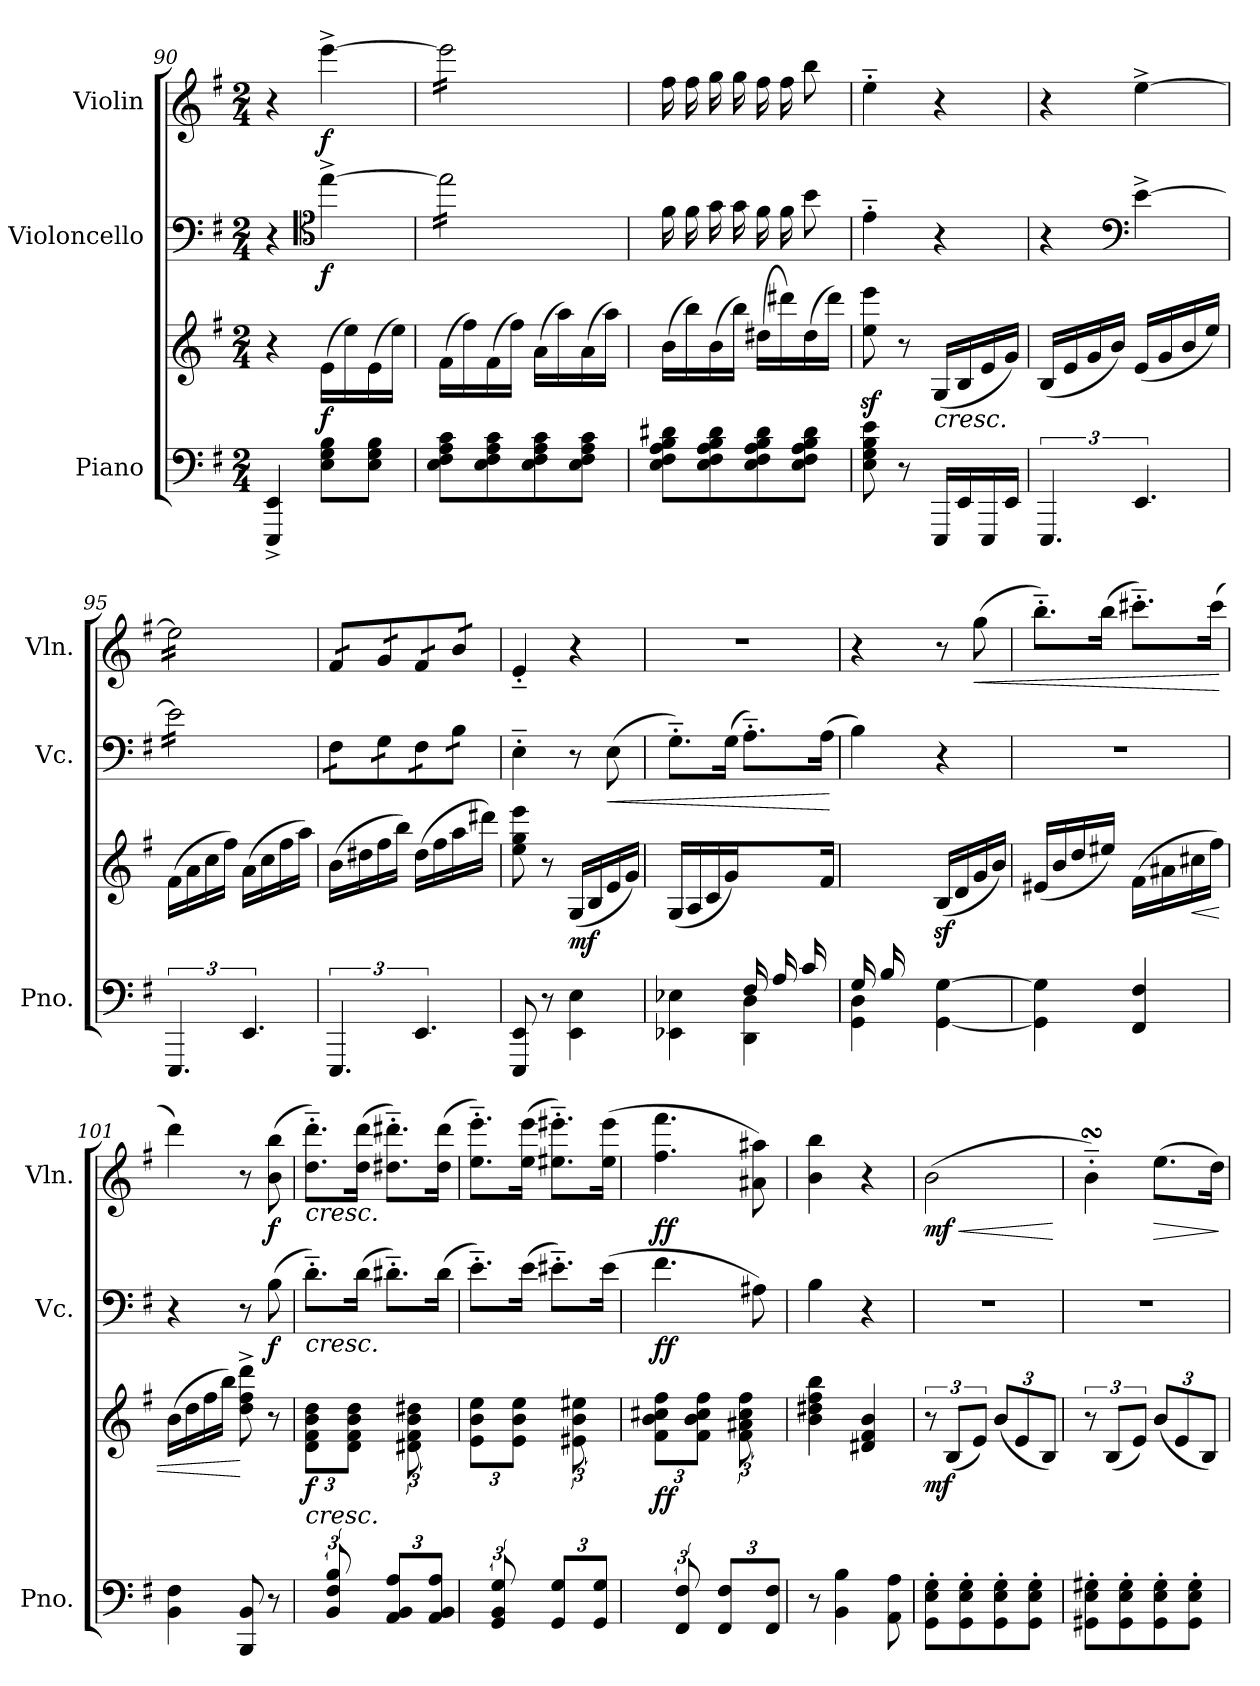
**kern	**kern	**dynam	**kern	**dynam	**kern	**dynam
*part3	*part3	*part3	*part2	*part2	*part1	*part1
*staff4	*staff3	*staff3/4	*staff2	*staff2	*staff1	*staff1
*I"Piano	*	*	*I"Violoncello	*	*I"Violin	*
*I'Pno.	*	*	*I'Vc.	*	*I'Vln.	*
!!LO:LB:g=z
*clefF4	*clefG2	*	*clefF4	*	*clefG2	*
*k[f#]	*k[f#]	*	*k[f#]	*	*k[f#]	*
*M2/4	*M2/4	*	*M2/4	*	*M2/4	*
=90	=90	=90	=90	=90	=90	=90
4EEE/^ 4EE/^	4r	.	4r	.	4r	.
*	*	*	*clefC4	*	*	*
!	!	!LO:DY:b	!	!LO:DY:b	!	!LO:DY:b
8E\ 8G\ 8B\L	(16e\LL	f	[4ee^\	f	[4eee^\	f
.	16ee\)	.	.	.	.	.
8E\ 8G\ 8B\J	(16e\	.	.	.	.	.
.	16ee\JJ)	.	.	.	.	.
=91	=91	=91	=91	=91	=91	=91
*	*	*	*tremolo	*	*	*
*	*	*	*	*	*tremolo	*
8E\ 8F#\ 8A\ 8c\L	(16f#\LL	.	16ee\]LL	.	16eee\]LL	.
.	16ff#\)	.	16ee\	.	16eee\	.
8E\ 8F#\ 8A\ 8c\	(16f#\	.	16cc\	.	16ccc\	.
.	16ff#\JJ)	.	16cc\	.	16ccc\	.
8E\ 8F#\ 8A\ 8c\	(16a\LL	.	16a\	.	16aa\	.
.	16aa\)	.	16a\	.	16aa\	.
8E\ 8F#\ 8A\ 8c\J	(16a\	.	16g\	.	16gg\	.
.	16aa\JJ)	.	16g\JJ	.	16gg\JJ	.
=92	=92	=92	=92	=92	=92	=92
8E\ 8F#\ 8A\ 8B\ 8d#X\L	(16b\LL	.	16f#\LL	.	16ff#\LL	.
.	16bb\)	.	16f#\	.	16ff#\	.
8E\ 8F#\ 8A\ 8B\ 8d#\	(16b\	.	16g\	.	16gg\	.
.	16bb\JJ)	.	16g\	.	16gg\	.
8E\ 8F#\ 8A\ 8B\ 8d#\	(16dd#X\LL	.	16f#\	.	16ff#\	.
.	16ddd#X\)	.	16f#\	.	16ff#\	.
*	*	*	*	*	*Xtremolo	*
*	*	*	*Xtremolo	*	*	*
8E\ 8F#\ 8A\ 8B\ 8d#\J	(16dd#\	.	8b\J	.	8bb\J	.
.	16ddd#\JJ)	.	.	.	.	.
=93	=93	=93	=93	=93	=93	=93
8E\ 8G\ 8B\ 8e\	8ee\z< 8eee\z<	.	4e'~\	.	4ee'~\	.
8r	8r	.	.	.	.	.
!	!LO:TX:b:i:t=cresc.	!	!	!	!	!
16EEE/LL	(16G/LL	.	4r	.	4r	.
16EE/	16B/	.	.	.	.	.
16EEE/	16e/	.	.	.	.	.
16EE/JJ	16g/JJ)	.	.	.	.	.
=94	=94	=94	=94	=94	=94	=94
6.EEE/	(16B/LL	.	4r	.	4r	.
.	16e/	.	.	.	.	.
.	16g/	.	.	.	.	.
.	16b/JJ)	.	.	.	.	.
*	*	*	*clefF4	*	*	*
6.EE/	(16e/LL	.	[4e^\	.	[4ee^\	.
.	16g/	.	.	.	.	.
.	16b/	.	.	.	.	.
.	16ee/JJ)	.	.	.	.	.
=95	=95	=95	=95	=95	=95	=95
*	*	*	*tremolo	*	*	*
*	*	*	*	*	*tremolo	*
6.EEE/	(16f#\LL	.	16e\]LL	.	16ee\]LL	.
.	16a\	.	16e\	.	16ee\	.
.	16cc\	.	16c\	.	16cc\	.
.	16ff#\JJ)	.	16c\	.	16cc\	.
6.EE/	(16a\LL	.	16A\	.	16a\	.
.	16cc\	.	16A\	.	16a\	.
.	16ff#\	.	16G\	.	16g\	.
.	16aa\JJ)	.	16G\JJ	.	16g\JJ	.
!!LO:PB:g=z
=96	=96	=96	=96	=96	=96	=96
6.EEE/	(16b\LL	.	16F#\LL	.	16f#/LL	.
.	16dd#X\	.	16F#\	.	16f#/	.
.	16ff#\	.	16G\	.	16g/	.
.	16bb\JJ)	.	16G\	.	16g/	.
6.EE/	(16dd#\LL	.	16F#\	.	16f#/	.
.	16ff#\	.	16F#\	.	16f#/	.
.	16aa\	.	16B\	.	16b/	.
.	16ddd#X\JJ)	.	16B\JJ	.	16b/JJ	.
*	*	*	*	*	*Xtremolo	*
*	*	*	*Xtremolo	*	*	*
=97	=97	=97	=97	=97	=97	=97
8EEE/ 8EE/	8ee\ 8gg\ 8eee\	.	4E'~\	.	4e'~/	.
8r	8r	.	.	.	.	.
!	!	!LO:DY:b	!	!	!	!
4EE\ 4E\	(16G/LL	mf	8r	.	4r	.
.	16B/	.	.	.	.	.
!	!	!	!	!LO:HP:b	!	!
.	16e/	.	(8E\	<	.	.
.	16g/JJ)	.	.	.	.	.
=98	=98	=98	=98	=98	=98	=98
*^	*	*	*	*	*	*
4ryy	4EE-X\ 4E-X\	(16G/LL	.	8.G'~\L)	.	2r	.
.	.	16A/	.	.	.	.	.
.	.	16c/	.	.	.	.	.
.	.	16g/JJ)	.	(16G\Jk	.	.	.
(16F#/LL	4DD\ 4D\	8.ryy	.	8.A'~\L)	.	.	.
16A/	.	.	.	.	.	.	.
16c/	.	.	.	.	.	.	.
16ryy	.	16f#\JJ)	.	(16A\Jk	.	.	.
*v	*v	*	*	*	*	*	*
.	.	.	.	[	.	.
=99	=99	=99	=99	=99	=99	=99
*^	*	*	*	*	*	*
(16G/LL	4GG\ 4D\	8ryy	.	4B\)	.	4r	.
16B/	.	.	.	.	.	.	.
4.ryy	.	16d\	.	.	.	.	.
.	.	16g\JJ)	.	.	.	.	.
.	[4GG\ [4G\	(16Bz</LL	.	4r	.	8r	.
.	.	16d/	.	.	.	.	.
!	!	!	!	!	!	!	!LO:HP:b
.	.	16g/	.	.	.	(8gg\	<
.	.	16b/JJ)	.	.	.	.	.
*v	*v	*	*	*	*	*	*
=100	=100	=100	=100	=100	=100	=100
4GG\] 4G\]	(16e#X/LL	.	2r	.	8.bb'~\L)	.
.	16b/	.	.	.	.	.
.	16dd/	.	.	.	.	.
.	16ee#X/JJ)	.	.	.	(16bb\Jk	.
4FF#/ 4F#/	(16f#\LL	.	.	.	8.ccc#X'~\L)	.
.	16a#X\	.	.	.	.	.
!	!	!LO:HP:b	!	!	!	!
.	16cc#X\	<	.	.	.	.
.	16ff#\JJ)	.	.	.	(16ccc#\Jk	.
.	.	.	.	.	.	[
=101	=101	=101	=101	=101	=101	=101
4BB\ 4F#\	(16b\LL	.	4r	.	4ddd\)	.
.	16dd\	.	.	.	.	.
.	16ff#\	.	.	.	.	.
.	16bb\JJ)	.	.	.	.	.
8BBB/ 8BB/	8dd\^ 8ff#\^ 8ddd\^	[	8r	.	8r	.
!	!	!	!	!LO:DY:b	!	!LO:DY:b
8r	8r	.	(8B\	f	(8b\ 8bb\	f
!!LO:LB:g=z
=102	=102	=102	=102	=102	=102	=102
*^	*	*	*	*	*	*
!	!	!	!	!	!	!LO:TX:b:i:t=cresc.	!
!	!	!	!	!LO:TX:b:i:t=cresc.	!	!	!
!	!	!LO:TX:b:i:t=cresc.	!	!	!	!	!
!	!	!	!LO:DY:b	!	!	!	!
12ryy	2ryy	12d\ 12f#\ 12b\ 12dd\L	f	8.d'~\L)	.	8.dd\'~ 8.ddd\'~L)	.
12BB/ 12F#/ 12B/	.	12ryy	.	.	.	.	.
12ryy	.	12d\ 12f#\ 12b\ 12dd\J	.	.	.	.	.
.	.	.	.	(16d\Jk	.	(16dd\ 16ddd\Jk	.
12AA/ 12BB/ 12A/L	.	12ryy	.	8.d#X'~\L)	.	8.dd#X\'~ 8.ddd#X\'~L)	.
12ryy	.	12d#X\ 12f#\ 12b\ 12dd#X\	.	.	.	.	.
12AA/ 12BB/ 12A/J	.	12ryy	.	.	.	.	.
.	.	.	.	(16d#\Jk	.	(16dd#\ 16ddd#\Jk	.
=103	=103	=103	=103	=103	=103	=103	=103
12ryy	2ryy	12e\ 12b\ 12ee\L	.	8.e'~\L)	.	8.ee\'~ 8.eee\'~L)	.
12GG/ 12BB/ 12G/	.	12ryy	.	.	.	.	.
12ryy	.	12e\ 12b\ 12ee\J	.	.	.	.	.
.	.	.	.	(16e\Jk	.	(16ee\ 16eee\Jk	.
12GG/ 12G/L	.	12ryy	.	8.e#X'~\L)	.	8.ee#X\'~ 8.eee#X\'~L)	.
12ryy	.	12e#X\ 12b\ 12ee#X\	.	.	.	.	.
12GG/ 12G/J	.	12ryy	.	.	.	.	.
.	.	.	.	(16e#\Jk	.	(16ee#\ 16eee#\Jk	.
=104	=104	=104	=104	=104	=104	=104	=104
!	!	!	!LO:DY:b	!	!LO:DY:b	!	!LO:DY:b
12ryy	2ryy	12f#\ 12b\ 12cc#X\ 12ff#\L	ff	4.f#\	ff	4.ff#\ 4.fff#\	ff
12FF#/ 12F#/	.	12ryy	.	.	.	.	.
12ryy	.	12f#\ 12b\ 12cc#\ 12ff#\J	.	.	.	.	.
12FF#/ 12F#/L	.	12ryy	.	.	.	.	.
12ryy	.	12f#\ 12a#X\ 12cc#\ 12ff#\	.	.	.	.	.
.	.	.	.	8A#X\)	.	8a#X\ 8aa#X\)	.
12FF#/ 12F#/J	.	12ryy	.	.	.	.	.
*v	*v	*	*	*	*	*	*
=105	=105	=105	=105	=105	=105	=105
8r	4b\ 4dd#X\ 4ff#\ 4bb\	.	4B\	.	4b\ 4bb\	.
4BB\ 4B\	.	.	.	.	.	.
.	4d#X/ 4f#/ 4b/	.	4r	.	4r	.
8AA\ 8A\	.	.	.	.	.	.
=106	=106	=106	=106	=106	=106	=106
!	!	!LO:DY:b	!	!	!	!LO:HP:b
!	!	!	!	!	!	!LO:DY:n=1:b
8GG\' 8E\' 8G\'L	12r	mf	2r	.	(>2b\	< mf
.	(12B/L	.	.	.	.	.
8GG\' 8E\' 8G\'	.	.	.	.	.	.
.	12e/J)	.	.	.	.	.
*	*Xbrackettup	*	*	*	*	*
8GG\' 8E\' 8G\'	(12b/L	.	.	.	.	.
.	12e/	.	.	.	.	.
8GG\' 8E\' 8G\'J	.	.	.	.	.	.
.	12B/J)	.	.	.	.	.
.	.	.	.	.	.	[
=107	=107	=107	=107	=107	=107	=107
*	*brackettup	*	*	*	*	*
8GG#X\' 8E\' 8G#X\'L	12r	.	2r	.	4bsSsS'~\)	.
.	(12B/L	.	.	.	.	.
8GG#\' 8E\' 8G#\'	.	.	.	.	.	.
.	12e/J)	.	.	.	.	.
*	*Xbrackettup	*	*	*	*	*
!	!	!	!	!	!	!LO:HP:b
8GG#\' 8E\' 8G#\'	(12b/L	.	.	.	(8.ee\L	>
.	12e/	.	.	.	.	.
8GG#\' 8E\' 8G#\'J	.	.	.	.	.	.
.	12B/J)	.	.	.	.	.
.	.	.	.	.	16dd\Jk)	.
.	.	.	.	.	.	]
=	=	=	=	=	=	=
*-	*-	*-	*-	*-	*-	*-
